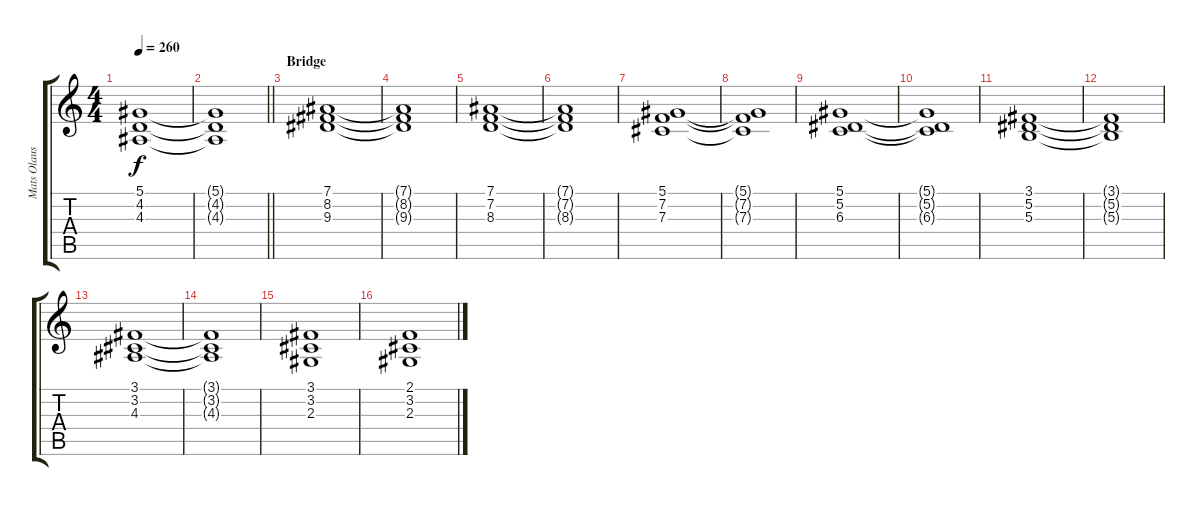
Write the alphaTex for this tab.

\track ("Mats Olausson" "Mats Olaus") {instrument percussiveorgan}
\staff {score tabs}
\tuning (Eb4 Bb3 Gb3 Db3 Ab2 Eb2) {hide}
\ts (4 4)
\tempo 260
\clef g2
\ks c
(5.1 4.2 4.3).1{dy f} |
\barLineRight lightlight
(5.1{t} 4.2{t} 4.3{t}).1 |
\section ("" "Bridge")
(7.1 8.2 9.3).1 |
(7.1{t} 8.2{t} 9.3{t}).1 |
(7.1 7.2 8.3).1 |
(7.1{t} 7.2{t} 8.3{t}).1 |
(5.1 7.2 7.3).1 |
(5.1{t} 7.2{t} 7.3{t}).1 |
(5.1 5.2 6.3).1 |
(5.1{t} 5.2{t} 6.3{t}).1 |
(3.1 5.2 5.3).1 |
(3.1{t} 5.2{t} 5.3{t}).1 |
(3.1 3.2 4.3).1 |
(3.1{t} 3.2{t} 4.3{t}).1 |
(3.1 3.2 2.3).1 |
(2.1 3.2 2.3).1
